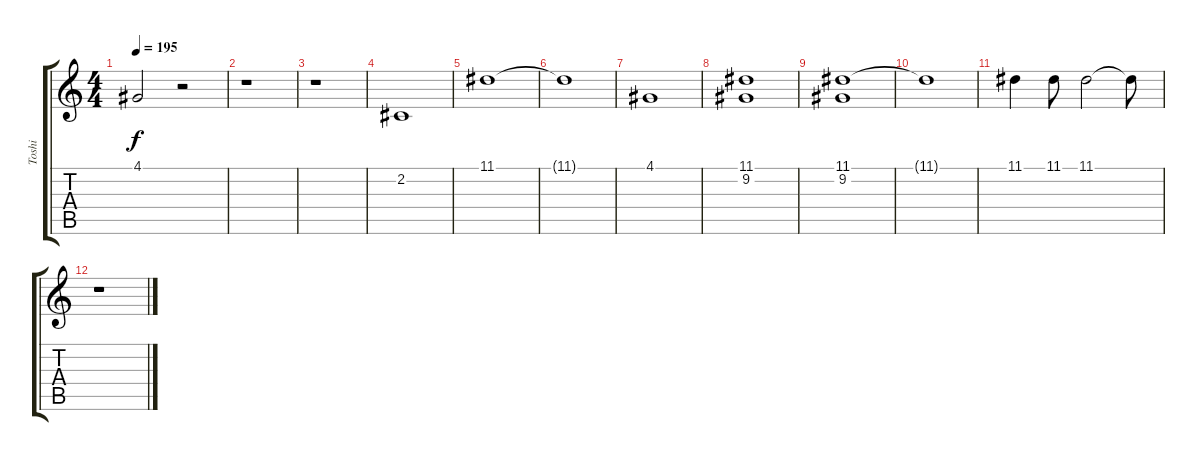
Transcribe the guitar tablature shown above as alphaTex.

\track ("Toshi" "Toshi") {instrument tenorsax}
\staff {score tabs}
\tuning (E4 B3 G3 D3 A2 E2) {hide}
\ts (4 4)
\tempo 195
\clef g2
\ks c
4.1.2{dy f} r.2 |
r.1 |
r.1 |
2.2.1 |
11.1.1 |
11.1{t}.1 |
4.1.1 |
(11.1 9.2).1 |
(11.1 9.2).1 |
11.1{t}.1 |
11.1.4 11.1.8 11.1.2 11.1{t}.8 |
r.1
